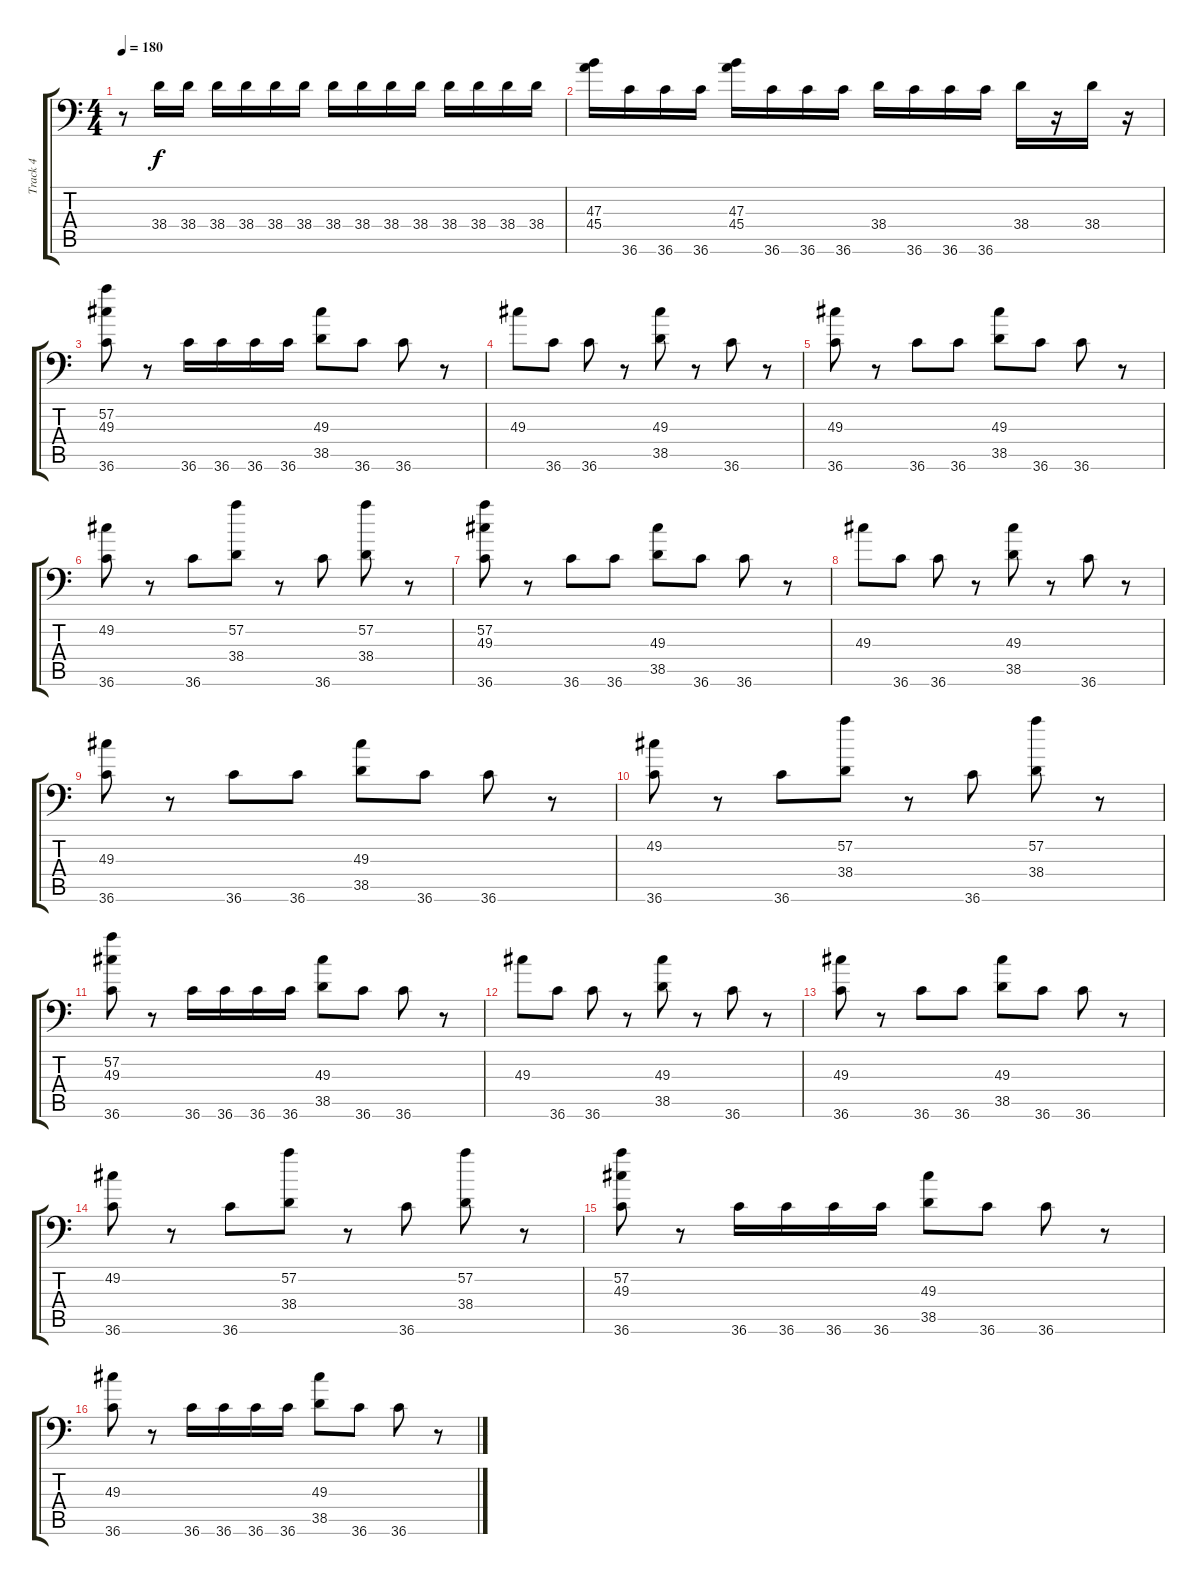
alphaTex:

\track ("Track 4" "Track 4") {instrument acousticgrandpiano}
\staff {score tabs}
\tuning (C-1 C-1 C-1 C-1 C-1 C-1) {hide}
\ts (4 4)
\tempo 180
\clef f4
\ks c
r.8{dy f} 38.4.16 38.4.16 38.4.16 38.4.16 38.4.16 38.4.16 38.4.16 38.4.16 38.4.16 38.4.16 38.4.16 38.4.16 38.4.16 38.4.16 |
(47.3 45.4).16 36.6.16 36.6.16 36.6.16 (47.3 45.4).16 36.6.16 36.6.16 36.6.16 38.4.16 36.6.16 36.6.16 36.6.16 38.4.16 r.16 38.4.16 r.16 |
(57.2 49.3 36.6).8 r.8 36.6.16 36.6.16 36.6.16 36.6.16 (49.3 38.5).8 36.6.8 36.6.8 r.8 |
49.3.8 36.6.8 36.6.8 r.8 (49.3 38.5).8 r.8 36.6.8 r.8 |
(49.3 36.6).8 r.8 36.6.8 36.6.8 (49.3 38.5).8 36.6.8 36.6.8 r.8 |
(49.2 36.6).8 r.8 36.6.8 (57.2 38.4).8 r.8 36.6.8 (57.2 38.4).8 r.8 |
(57.2 49.3 36.6).8 r.8 36.6.8 36.6.8 (49.3 38.5).8 36.6.8 36.6.8 r.8 |
49.3.8 36.6.8 36.6.8 r.8 (49.3 38.5).8 r.8 36.6.8 r.8 |
(49.3 36.6).8 r.8 36.6.8 36.6.8 (49.3 38.5).8 36.6.8 36.6.8 r.8 |
(49.2 36.6).8 r.8 36.6.8 (57.2 38.4).8 r.8 36.6.8 (57.2 38.4).8 r.8 |
(57.2 49.3 36.6).8 r.8 36.6.16 36.6.16 36.6.16 36.6.16 (49.3 38.5).8 36.6.8 36.6.8 r.8 |
49.3.8 36.6.8 36.6.8 r.8 (49.3 38.5).8 r.8 36.6.8 r.8 |
(49.3 36.6).8 r.8 36.6.8 36.6.8 (49.3 38.5).8 36.6.8 36.6.8 r.8 |
(49.2 36.6).8 r.8 36.6.8 (57.2 38.4).8 r.8 36.6.8 (57.2 38.4).8 r.8 |
(57.2 49.3 36.6).8 r.8 36.6.16 36.6.16 36.6.16 36.6.16 (49.3 38.5).8 36.6.8 36.6.8 r.8 |
(49.3 36.6).8 r.8 36.6.16 36.6.16 36.6.16 36.6.16 (49.3 38.5).8 36.6.8 36.6.8 r.8
